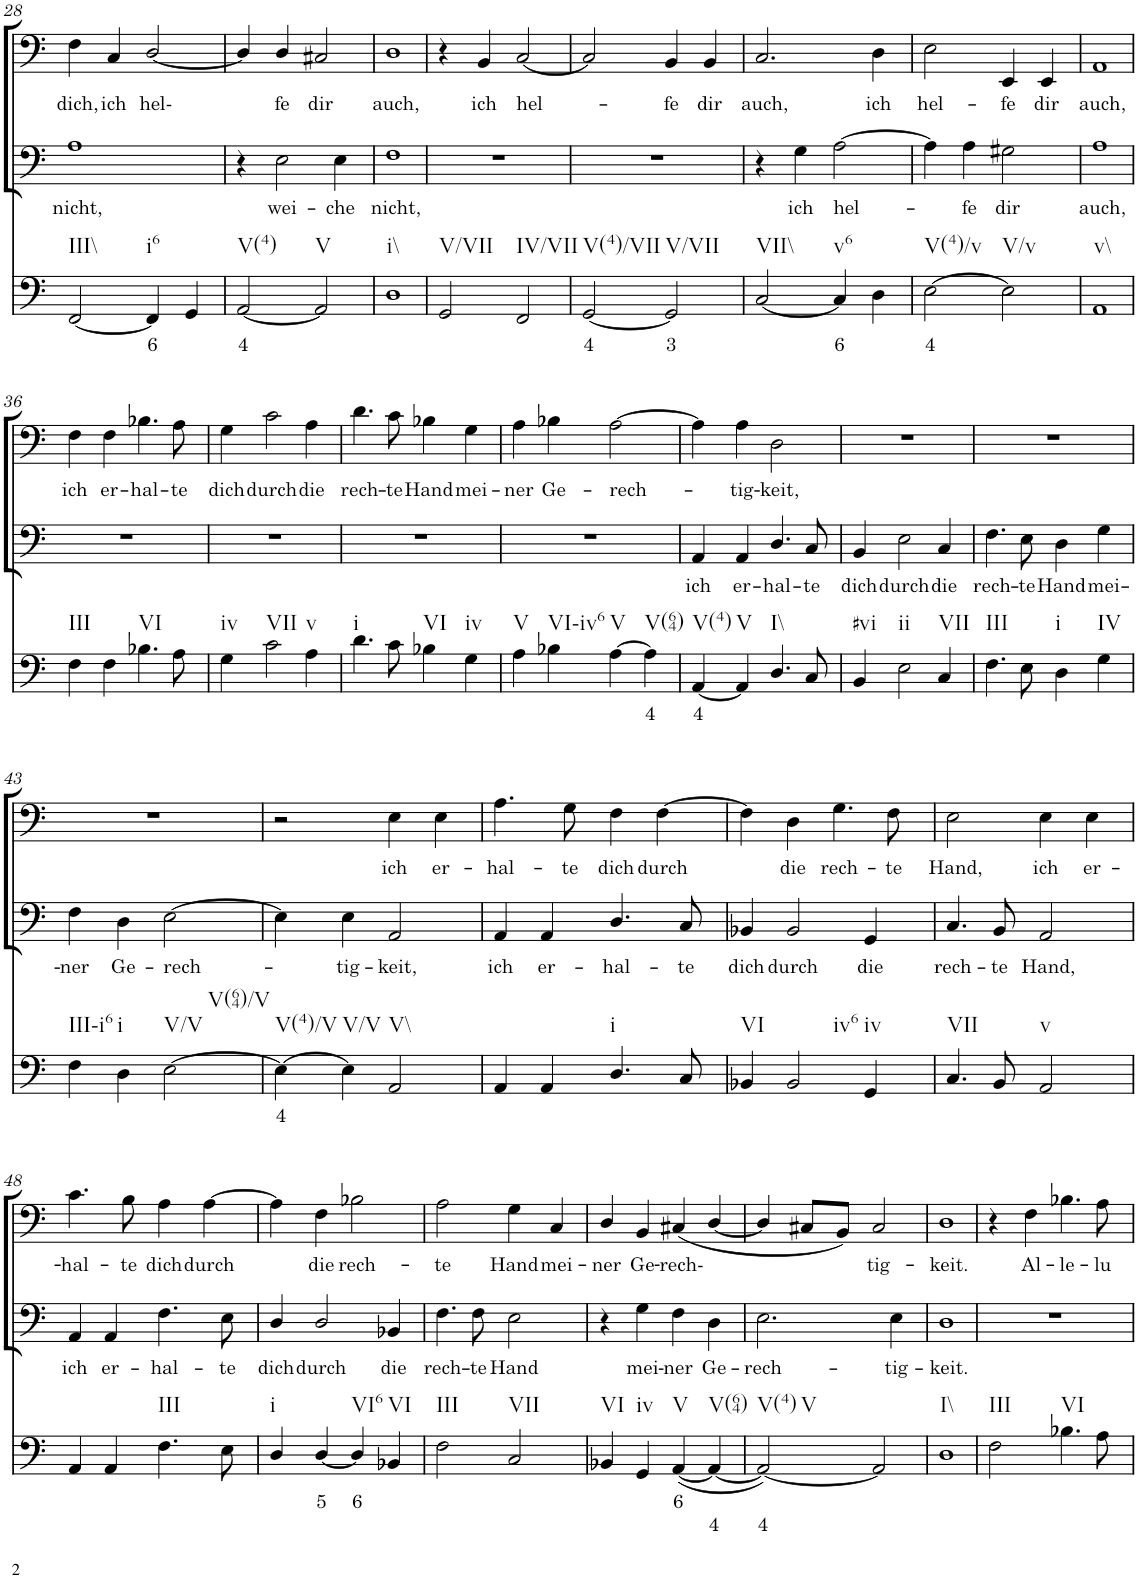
**kern	**text	**text	**kern	**text	**kern	**text
*part3	*part3	*part3	*part2	*part2	*part1	*part1
*staff3	*staff3	*staff3	*staff2	*staff2	*staff1	*staff1
*I"Continuo	*	*	*I"Bass II	*	*I"Bass I	*
!!LO:PB:g=z
*clefF4	*	*	*clefF4	*	*clefF4	*
*k[]	*	*	*k[]	*	*k[]	*
*M4/4	*	*	*M4/4	*	*M4/4	*
=28	=28	=28	=28	=28	=28	=28
!LO:TX:b:t=III\\	!	!	!	!	!	!
!	!	!	!	!LO:LY:b	!	!LO:LY:b
[2FF/	.	.	1A	nicht,	4F\	dich,
!	!	!	!	!	!	!LO:LY:b
.	.	.	.	.	4C/	ich
!LO:TX:b:t=i6	!	!	!	!	!	!
!	!LO:LY:b	!	!	!	!	!LO:LY:b
4FF/]	6	.	.	.	[2D/	hel-
4GG/	.	.	.	.	.	.
=29	=29	=29	=29	=29	=29	=29
!LO:TX:b:t=V(4)	!	!	!	!	!	!
!	!LO:LY:b	!	!	!	!	!
[2AA/	4	.	4r	.	4D/]	.
!	!	!	!	!LO:LY:b	!	!LO:LY:b
.	.	.	2E\	wei-	4D/	fe
!LO:TX:b:t=V	!	!	!	!	!	!
!	!	!	!	!	!	!LO:LY:b
2AA/]	.	.	.	.	2C#X/	dir
!	!	!	!	!LO:LY:b	!	!
.	.	.	4E\	che	.	.
=30	=30	=30	=30	=30	=30	=30
!LO:TX:b:t=i\\	!	!	!	!	!	!
!	!	!	!	!LO:LY:b	!	!LO:LY:b
1D	.	.	1F	nicht,	1D	auch,
=31	=31	=31	=31	=31	=31	=31
!LO:TX:b:t=V/VII	!	!	!	!	!	!
2GG/	.	.	1r	.	4r	.
!	!	!	!	!	!	!LO:LY:b
.	.	.	.	.	4BB/	ich
!LO:TX:b:t=IV/VII	!	!	!	!	!	!
!	!	!	!	!	!	!LO:LY:b
2FF/	.	.	.	.	[2C/	hel-
=32	=32	=32	=32	=32	=32	=32
!LO:TX:b:t=V(4)/VII	!	!	!	!	!	!
!	!LO:LY:b	!	!	!	!	!
[2GG/	4	.	1r	.	2C/]	.
!LO:TX:b:t=V/VII	!	!	!	!	!	!
!	!LO:LY:b	!	!	!	!	!LO:LY:b
2GG/]	3	.	.	.	4BB/	fe
!	!	!	!	!	!	!LO:LY:b
.	.	.	.	.	4BB/	dir
=33	=33	=33	=33	=33	=33	=33
!LO:TX:b:t=VII\\	!	!	!	!	!	!
!	!	!	!	!	!	!LO:LY:b
[2C/	.	.	4r	.	2.C/	auch,
!	!	!	!	!LO:LY:b	!	!
.	.	.	4G\	ich	.	.
!LO:TX:b:t=v6	!	!	!	!	!	!
!	!LO:LY:b	!	!	!LO:LY:b	!	!
4C/]	6	.	[2A\	hel-	.	.
!	!	!	!	!	!	!LO:LY:b
4D\	.	.	.	.	4D\	ich
=34	=34	=34	=34	=34	=34	=34
!LO:TX:b:t=V(4)/v	!	!	!	!	!	!
!	!LO:LY:b	!	!	!	!	!LO:LY:b
[2E\	4	.	4A\]	.	2E\	hel-
!	!	!	!	!LO:LY:b	!	!
.	.	.	4A\	fe	.	.
!LO:TX:b:t=V/v	!	!	!	!	!	!
!	!	!	!	!LO:LY:b	!	!LO:LY:b
2E\]	.	.	2G#X\	dir	4EE/	fe
!	!	!	!	!	!	!LO:LY:b
.	.	.	.	.	4EE/	dir
=35	=35	=35	=35	=35	=35	=35
!LO:TX:b:t=v\\	!	!	!	!	!	!
!	!	!	!	!LO:LY:b	!	!LO:LY:b
1AA	.	.	1A	auch,	1AA	auch,
!!LO:LB:g=z
=36	=36	=36	=36	=36	=36	=36
!LO:TX:b:t=III	!	!	!	!	!	!
!	!	!	!	!	!	!LO:LY:b
4F\	.	.	1r	.	4F\	ich
!	!	!	!	!	!	!LO:LY:b
4F\	.	.	.	.	4F\	er-
!LO:TX:b:t=VI	!	!	!	!	!	!
!	!	!	!	!	!	!LO:LY:b
4.B-X\	.	.	.	.	4.B-X\	hal-
!	!	!	!	!	!	!LO:LY:b
8A\	.	.	.	.	8A\	te
=37	=37	=37	=37	=37	=37	=37
!LO:TX:b:t=iv	!	!	!	!	!	!
!	!	!	!	!	!	!LO:LY:b
4G\	.	.	1r	.	4G\	dich
!LO:TX:b:t=VII	!	!	!	!	!	!
!	!	!	!	!	!	!LO:LY:b
2c\	.	.	.	.	2c\	durch
!LO:TX:b:t=v	!	!	!	!	!	!
!	!	!	!	!	!	!LO:LY:b
4A\	.	.	.	.	4A\	die
=38	=38	=38	=38	=38	=38	=38
!LO:TX:b:t=i	!	!	!	!	!	!
!	!	!	!	!	!	!LO:LY:b
4.d\	.	.	1r	.	4.d\	rech-
!	!	!	!	!	!	!LO:LY:b
8c\	.	.	.	.	8c\	te
!LO:TX:b:t=VI	!	!	!	!	!	!
!	!	!	!	!	!	!LO:LY:b
4B-X\	.	.	.	.	4B-X\	Hand
!LO:TX:b:t=iv	!	!	!	!	!	!
!	!	!	!	!	!	!LO:LY:b
4G\	.	.	.	.	4G\	mei-
=39	=39	=39	=39	=39	=39	=39
!LO:TX:b:t=V	!	!	!	!	!	!
!	!	!	!	!	!	!LO:LY:b
4A\	.	.	1r	.	4A\	ner
!LO:TX:b:t=VI-iv6	!	!	!	!	!	!
!	!	!	!	!	!	!LO:LY:b
4B-X\	.	.	.	.	4B-X\	Ge-
!LO:TX:b:t=V	!	!	!	!	!	!
!	!	!	!	!	!	!LO:LY:b
[4A\	.	.	.	.	[2A\	rech-
!LO:TX:b:t=V(64)	!	!	!	!	!	!
!	!LO:LY:b	!	!	!	!	!
4A\]	4	.	.	.	.	.
=40	=40	=40	=40	=40	=40	=40
!LO:TX:b:t=V(4)	!	!	!	!	!	!
!	!LO:LY:b	!	!	!LO:LY:b	!	!
[4AA/	4	.	4AA/	ich	4A\]	.
!LO:TX:b:t=V	!	!	!	!	!	!
!	!	!	!	!LO:LY:b	!	!LO:LY:b
4AA/]	.	.	4AA/	er-	4A\	tig-
!LO:TX:b:t=I\\	!	!	!	!	!	!
!	!	!	!	!LO:LY:b	!	!LO:LY:b
4.D/	.	.	4.D/	hal-	2D\	keit,
!	!	!	!	!LO:LY:b	!	!
8C/	.	.	8C/	te	.	.
=41	=41	=41	=41	=41	=41	=41
!LO:TX:b:t=#vi	!	!	!	!	!	!
!	!	!	!	!LO:LY:b	!	!
4BB/	.	.	4BB/	dich	1r	.
!LO:TX:b:t=ii	!	!	!	!	!	!
!	!	!	!	!LO:LY:b	!	!
2E\	.	.	2E\	durch	.	.
!LO:TX:b:t=VII	!	!	!	!	!	!
!	!	!	!	!LO:LY:b	!	!
4C/	.	.	4C/	die	.	.
=42	=42	=42	=42	=42	=42	=42
!LO:TX:b:t=III	!	!	!	!	!	!
!	!	!	!	!LO:LY:b	!	!
4.F\	.	.	4.F\	rech-	1r	.
!	!	!	!	!LO:LY:b	!	!
8E\	.	.	8E\	te	.	.
!LO:TX:b:t=i	!	!	!	!	!	!
!	!	!	!	!LO:LY:b	!	!
4D\	.	.	4D\	Hand	.	.
!LO:TX:b:t=IV	!	!	!	!	!	!
!	!	!	!	!LO:LY:b	!	!
4G\	.	.	4G\	mei-	.	.
!!LO:LB:g=z
=43	=43	=43	=43	=43	=43	=43
!LO:TX:b:t=III-i6	!	!	!	!	!	!
!	!	!	!	!LO:LY:b	!	!
4F\	.	.	4F\	ner	1r	.
!LO:TX:b:t=i	!	!	!	!	!	!
!	!	!	!	!LO:LY:b	!	!
4D\	.	.	4D\	Ge-	.	.
!LO:TX:b:t=V/V	!	!	!	!	!	!
!LO:TX:b:t=V(64)/V	!	!	!	!	!	!
!	!	!	!	!LO:LY:b	!	!
[2E\	.	.	[2E\	rech-	.	.
=44	=44	=44	=44	=44	=44	=44
!LO:TX:b:t=V(4)/V	!	!	!	!	!	!
!	!LO:LY:b	!	!	!	!	!
4E\_	4	.	4E\]	.	2r	.
!LO:TX:b:t=V/V	!	!	!	!	!	!
!	!	!	!	!LO:LY:b	!	!
4E\]	.	.	4E\	tig-	.	.
!LO:TX:b:t=V\\	!	!	!	!	!	!
!	!	!	!	!LO:LY:b	!	!LO:LY:b
2AA/	.	.	2AA/	keit,	4E\	ich
!	!	!	!	!	!	!LO:LY:b
.	.	.	.	.	4E\	er-
=45	=45	=45	=45	=45	=45	=45
!	!	!	!	!LO:LY:b	!	!LO:LY:b
4AA/	.	.	4AA/	ich	4.A\	hal-
!	!	!	!	!LO:LY:b	!	!
4AA/	.	.	4AA/	er-	.	.
!	!	!	!	!	!	!LO:LY:b
.	.	.	.	.	8G\	te
!LO:TX:b:t=i	!	!	!	!	!	!
!	!	!	!	!LO:LY:b	!	!LO:LY:b
4.D/	.	.	4.D/	hal-	4F\	dich
!	!	!	!	!	!	!LO:LY:b
.	.	.	.	.	[4F\	durch
!	!	!	!	!LO:LY:b	!	!
8C/	.	.	8C/	te	.	.
=46	=46	=46	=46	=46	=46	=46
!LO:TX:b:t=VI	!	!	!	!	!	!
!	!	!	!	!LO:LY:b	!	!
4BB-X/	.	.	4BB-X/	dich	4F\]	.
!LO:TX:b:t=iv6	!	!	!	!	!	!
!	!	!	!	!LO:LY:b	!	!LO:LY:b
2BB-/	.	.	2BB-/	durch	4D\	die
!	!	!	!	!	!	!LO:LY:b
.	.	.	.	.	4.G\	rech-
!LO:TX:b:t=iv	!	!	!	!	!	!
!	!	!	!	!LO:LY:b	!	!
4GG/	.	.	4GG/	die	.	.
!	!	!	!	!	!	!LO:LY:b
.	.	.	.	.	8F\	te
=47	=47	=47	=47	=47	=47	=47
!LO:TX:b:t=VII	!	!	!	!	!	!
!	!	!	!	!LO:LY:b	!	!LO:LY:b
4.C/	.	.	4.C/	rech-	2E\	Hand,
!	!	!	!	!LO:LY:b	!	!
8BB/	.	.	8BB/	te	.	.
!LO:TX:b:t=v	!	!	!	!	!	!
!	!	!	!	!LO:LY:b	!	!LO:LY:b
2AA/	.	.	2AA/	Hand,	4E\	ich
!	!	!	!	!	!	!LO:LY:b
.	.	.	.	.	4E\	er-
!!LO:LB:g=z
=48	=48	=48	=48	=48	=48	=48
!	!	!	!	!LO:LY:b	!	!LO:LY:b
4AA/	.	.	4AA/	ich	4.c\	hal-
!	!	!	!	!LO:LY:b	!	!
4AA/	.	.	4AA/	er-	.	.
!	!	!	!	!	!	!LO:LY:b
.	.	.	.	.	8B\	te
!LO:TX:b:t=III	!	!	!	!	!	!
!	!	!	!	!LO:LY:b	!	!LO:LY:b
4.F\	.	.	4.F\	hal-	4A\	dich
!	!	!	!	!	!	!LO:LY:b
.	.	.	.	.	[4A\	durch
!	!	!	!	!LO:LY:b	!	!
8E\	.	.	8E\	te	.	.
=49	=49	=49	=49	=49	=49	=49
!LO:TX:b:t=i	!	!	!	!	!	!
!	!	!	!	!LO:LY:b	!	!
4D/	.	.	4D/	dich	4A\]	.
!	!LO:LY:b	!	!	!LO:LY:b	!	!LO:LY:b
[4D/	5	.	2D/	durch	4F\	die
!LO:TX:b:t=VI6	!	!	!	!	!	!
!	!LO:LY:b	!	!	!	!	!LO:LY:b
4D/]	6	.	.	.	2B-X\	rech-
!LO:TX:b:t=VI	!	!	!	!	!	!
!	!	!	!	!LO:LY:b	!	!
4BB-X/	.	.	4BB-X/	die	.	.
=50	=50	=50	=50	=50	=50	=50
!LO:TX:b:t=III	!	!	!	!	!	!
!	!	!	!	!LO:LY:b	!	!LO:LY:b
2F\	.	.	4.F\	rech-	2A\	te
!	!	!	!	!LO:LY:b	!	!
.	.	.	8F\	te	.	.
!LO:TX:b:t=VII	!	!	!	!	!	!
!	!	!	!	!LO:LY:b	!	!LO:LY:b
2C/	.	.	2E\	Hand	4G\	Hand
!	!	!	!	!	!	!LO:LY:b
.	.	.	.	.	4C/	mei-
=51	=51	=51	=51	=51	=51	=51
!LO:TX:b:t=VI	!	!	!	!	!	!
!	!	!	!	!	!	!LO:LY:b
4BB-X/	.	.	4r	.	4D/	ner
!LO:TX:b:t=iv	!	!	!	!	!	!
!	!	!	!	!LO:LY:b	!	!LO:LY:b
4GG/	.	.	4G\	mei-	4BB/	Ge-
!LO:TX:b:t=V	!	!	!	!	!	!
!	!LO:LY:b	!	!	!LO:LY:b	!	!LO:LY:b
([4AA/	6	.	4F\	ner	(4C#X/	rech-
!LO:TX:b:t=V(64)	!	!	!	!	!	!
!	!	!LO:LY:b	!	!LO:LY:b	!	!
4AA/_	.	4	4D\	Ge-	[4D/	.
=52	=52	=52	=52	=52	=52	=52
!LO:TX:b:t=V(4)	!	!	!	!	!	!
!LO:TX:b:t=V	!	!	!	!	!	!
!	!	!LO:LY:b	!	!LO:LY:b	!	!
2AA/_)	.	4	2.E\	rech-	4D/]	.
.	.	.	.	.	8C#X/L	.
.	.	.	.	.	8BB/J)	.
!	!	!	!	!	!	!LO:LY:b
2AA/]	.	.	.	.	2C#/	tig-
!	!	!	!	!LO:LY:b	!	!
.	.	.	4E\	tig-	.	.
=53	=53	=53	=53	=53	=53	=53
!LO:TX:b:t=I\\	!	!	!	!	!	!
!	!	!	!	!LO:LY:b	!	!LO:LY:b
1D	.	.	1D	keit.	1D	keit.
=54	=54	=54	=54	=54	=54	=54
!LO:TX:b:t=III	!	!	!	!	!	!
2F\	.	.	1r	.	4r	.
!	!	!	!	!	!	!LO:LY:b
.	.	.	.	.	4F\	Al-
!LO:TX:b:t=VI	!	!	!	!	!	!
!	!	!	!	!	!	!LO:LY:b
4.B-X\	.	.	.	.	4.B-X\	le-
!	!	!	!	!	!	!LO:LY:b
8A\	.	.	.	.	8A\	lu
=	=	=	=	=	=	=
*-	*-	*-	*-	*-	*-	*-
